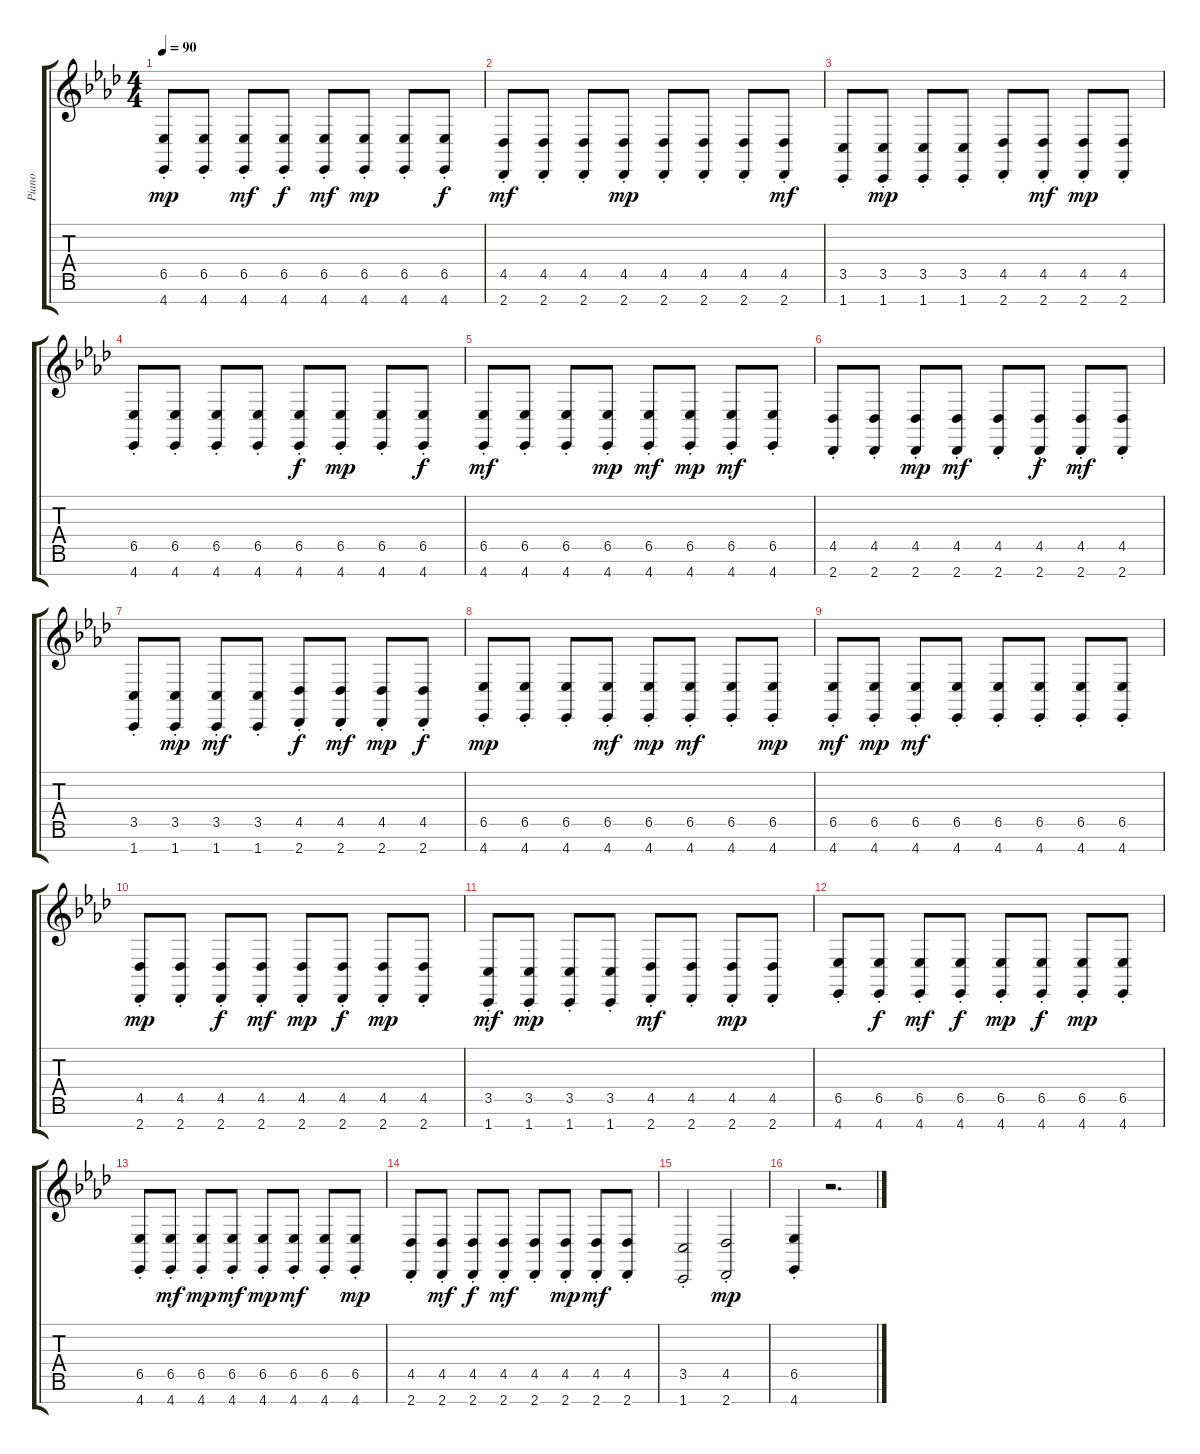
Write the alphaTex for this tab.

\track ("Piano" "Piano") {instrument brightacousticpiano}
\staff {score tabs}
\tuning (E4 B3 G3 D3 A2 E2 B1) {hide}
\ts (4 4)
\tempo 90
\clef g2
\ks ab
(6.5{st} 4.7{st}).8{dy mp} (6.5{st} 4.7{st}).8 (6.5{st} 4.7{st}).8{dy mf} (6.5{st} 4.7{st}).8{dy f} (6.5{st} 4.7{st}).8{dy mf} (6.5{st} 4.7{st}).8{dy mp} (6.5{st} 4.7{st}).8 (6.5{st} 4.7{st}).8{dy f} |
(4.5{st} 2.7{st}).8{dy mf} (4.5{st} 2.7{st}).8 (4.5{st} 2.7{st}).8 (4.5{st} 2.7{st}).8{dy mp} (4.5{st} 2.7{st}).8 (4.5{st} 2.7{st}).8 (4.5{st} 2.7{st}).8 (4.5{st} 2.7{st}).8{dy mf} |
(3.5{st} 1.7{st}).8 (3.5{st} 1.7{st}).8{dy mp} (3.5{st} 1.7{st}).8 (3.5{st} 1.7{st}).8 (4.5{st} 2.7{st}).8 (4.5{st} 2.7{st}).8{dy mf} (4.5{st} 2.7{st}).8{dy mp} (4.5{st} 2.7{st}).8 |
(6.5{st} 4.7{st}).8 (6.5{st} 4.7{st}).8 (6.5{st} 4.7{st}).8 (6.5{st} 4.7{st}).8 (6.5{st} 4.7{st}).8{dy f} (6.5{st} 4.7{st}).8{dy mp} (6.5{st} 4.7{st}).8 (6.5{st} 4.7{st}).8{dy f} |
(6.5{st} 4.7{st}).8{dy mf} (6.5{st} 4.7{st}).8 (6.5{st} 4.7{st}).8 (6.5{st} 4.7{st}).8{dy mp} (6.5{st} 4.7{st}).8{dy mf} (6.5{st} 4.7{st}).8{dy mp} (6.5{st} 4.7{st}).8{dy mf} (6.5{st} 4.7{st}).8 |
(4.5{st} 2.7{st}).8 (4.5{st} 2.7{st}).8 (4.5{st} 2.7{st}).8{dy mp} (4.5{st} 2.7{st}).8{dy mf} (4.5{st} 2.7{st}).8 (4.5{st} 2.7{st}).8{dy f} (4.5{st} 2.7{st}).8{dy mf} (4.5{st} 2.7{st}).8 |
(3.5{st} 1.7{st}).8 (3.5{st} 1.7{st}).8{dy mp} (3.5{st} 1.7{st}).8{dy mf} (3.5{st} 1.7{st}).8 (4.5{st} 2.7{st}).8{dy f} (4.5{st} 2.7{st}).8{dy mf} (4.5{st} 2.7{st}).8{dy mp} (4.5{st} 2.7{st}).8{dy f} |
(6.5{st} 4.7{st}).8{dy mp} (6.5{st} 4.7{st}).8 (6.5{st} 4.7{st}).8 (6.5{st} 4.7{st}).8{dy mf} (6.5{st} 4.7{st}).8{dy mp} (6.5{st} 4.7{st}).8{dy mf} (6.5{st} 4.7{st}).8 (6.5{st} 4.7{st}).8{dy mp} |
(6.5{st} 4.7{st}).8{dy mf} (6.5{st} 4.7{st}).8{dy mp} (6.5{st} 4.7{st}).8{dy mf} (6.5{st} 4.7{st}).8 (6.5{st} 4.7{st}).8 (6.5{st} 4.7{st}).8 (6.5{st} 4.7{st}).8 (6.5{st} 4.7{st}).8 |
(4.5{st} 2.7{st}).8{dy mp} (4.5{st} 2.7{st}).8 (4.5{st} 2.7{st}).8{dy f} (4.5{st} 2.7{st}).8{dy mf} (4.5{st} 2.7{st}).8{dy mp} (4.5{st} 2.7{st}).8{dy f} (4.5{st} 2.7{st}).8{dy mp} (4.5{st} 2.7{st}).8 |
(3.5{st} 1.7{st}).8{dy mf} (3.5{st} 1.7{st}).8{dy mp} (3.5{st} 1.7{st}).8 (3.5{st} 1.7{st}).8 (4.5{st} 2.7{st}).8{dy mf} (4.5{st} 2.7{st}).8 (4.5{st} 2.7{st}).8{dy mp} (4.5{st} 2.7{st}).8 |
(6.5{st} 4.7{st}).8 (6.5{st} 4.7{st}).8{dy f} (6.5{st} 4.7{st}).8{dy mf} (6.5{st} 4.7{st}).8{dy f} (6.5{st} 4.7{st}).8{dy mp} (6.5{st} 4.7{st}).8{dy f} (6.5{st} 4.7{st}).8{dy mp} (6.5{st} 4.7{st}).8 |
(6.5{st} 4.7{st}).8 (6.5{st} 4.7{st}).8{dy mf} (6.5{st} 4.7{st}).8{dy mp} (6.5{st} 4.7{st}).8{dy mf} (6.5{st} 4.7{st}).8{dy mp} (6.5{st} 4.7{st}).8{dy mf} (6.5{st} 4.7{st}).8 (6.5{st} 4.7{st}).8{dy mp} |
(4.5{st} 2.7{st}).8 (4.5{st} 2.7{st}).8{dy mf} (4.5{st} 2.7{st}).8{dy f} (4.5{st} 2.7{st}).8{dy mf} (4.5{st} 2.7{st}).8 (4.5{st} 2.7{st}).8{dy mp} (4.5{st} 2.7{st}).8{dy mf} (4.5{st} 2.7{st}).8 |
(3.5{st} 1.7{st}).2 (4.5{st} 2.7{st}).2{dy mp} |
(6.5{st} 4.7{st}).4 r.2{d}
